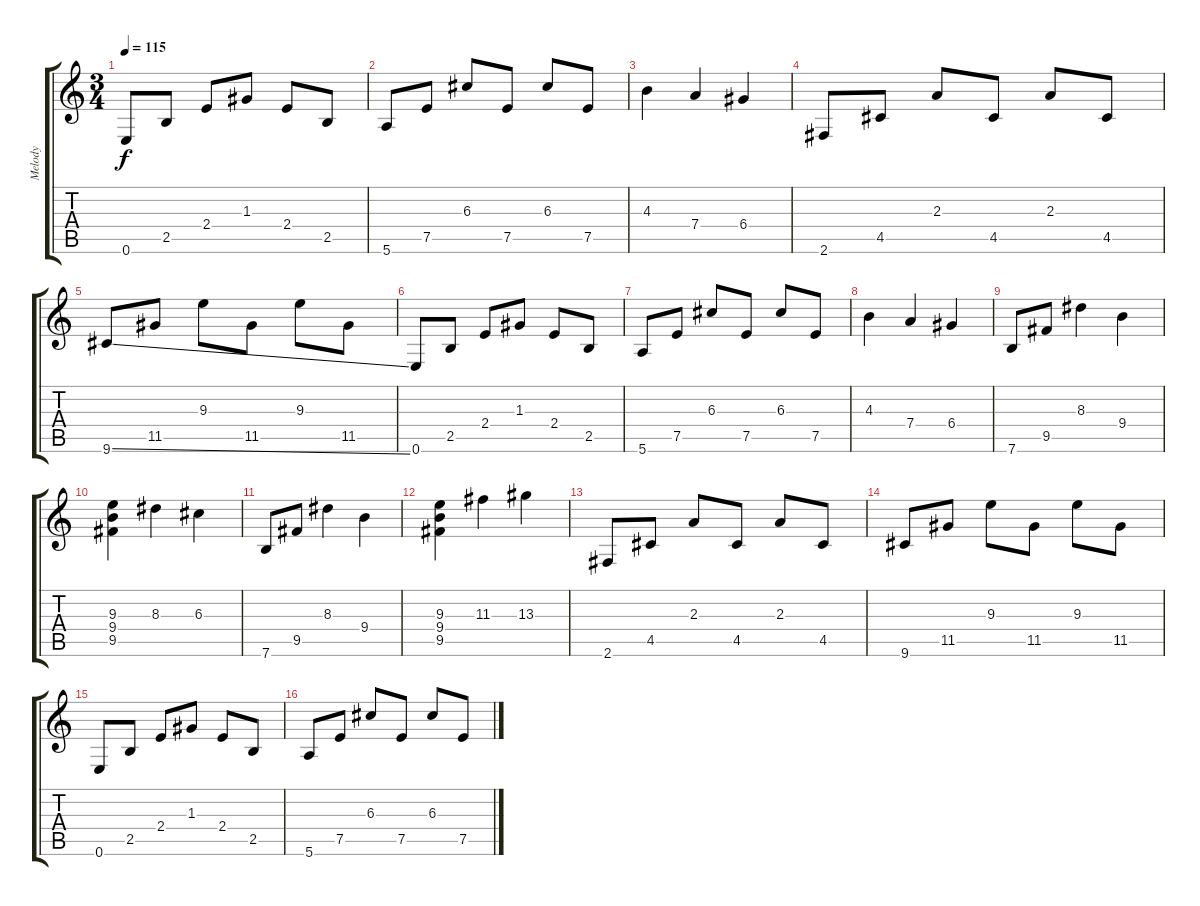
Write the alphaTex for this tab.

\track ("Melody" "Melody") {instrument electricguitarjazz}
\staff {score tabs}
\tuning (E4 B3 G3 D3 A2 E2) {hide}
\ts (3 4)
\tempo 115
\clef g2
\ks c
0.6.8{dy f} 2.5.8 2.4.8 1.3.8 2.4.8 2.5.8 |
5.6.8 7.5.8 6.3.8 7.5.8 6.3.8 7.5.8 |
4.3.4 7.4.4 6.4.4 |
2.6.8 4.5.8 2.3.8 4.5.8 2.3.8 4.5.8 |
9.6{ss}.8 11.5.8 9.3.8 11.5.8 9.3.8 11.5.8 |
0.6.8 2.5.8 2.4.8 1.3.8 2.4.8 2.5.8 |
5.6.8 7.5.8 6.3.8 7.5.8 6.3.8 7.5.8 |
4.3.4 7.4.4 6.4.4 |
7.6.8 9.5.8 8.3.4 9.4.4 |
(9.3 9.4 9.5).4 8.3.4 6.3.4 |
7.6.8 9.5.8 8.3.4 9.4.4 |
(9.3 9.4 9.5).4 11.3.4 13.3.4 |
2.6.8 4.5.8 2.3.8 4.5.8 2.3.8 4.5.8 |
9.6.8 11.5.8 9.3.8 11.5.8 9.3.8 11.5.8 |
0.6.8 2.5.8 2.4.8 1.3.8 2.4.8 2.5.8 |
5.6.8 7.5.8 6.3.8 7.5.8 6.3.8 7.5.8
